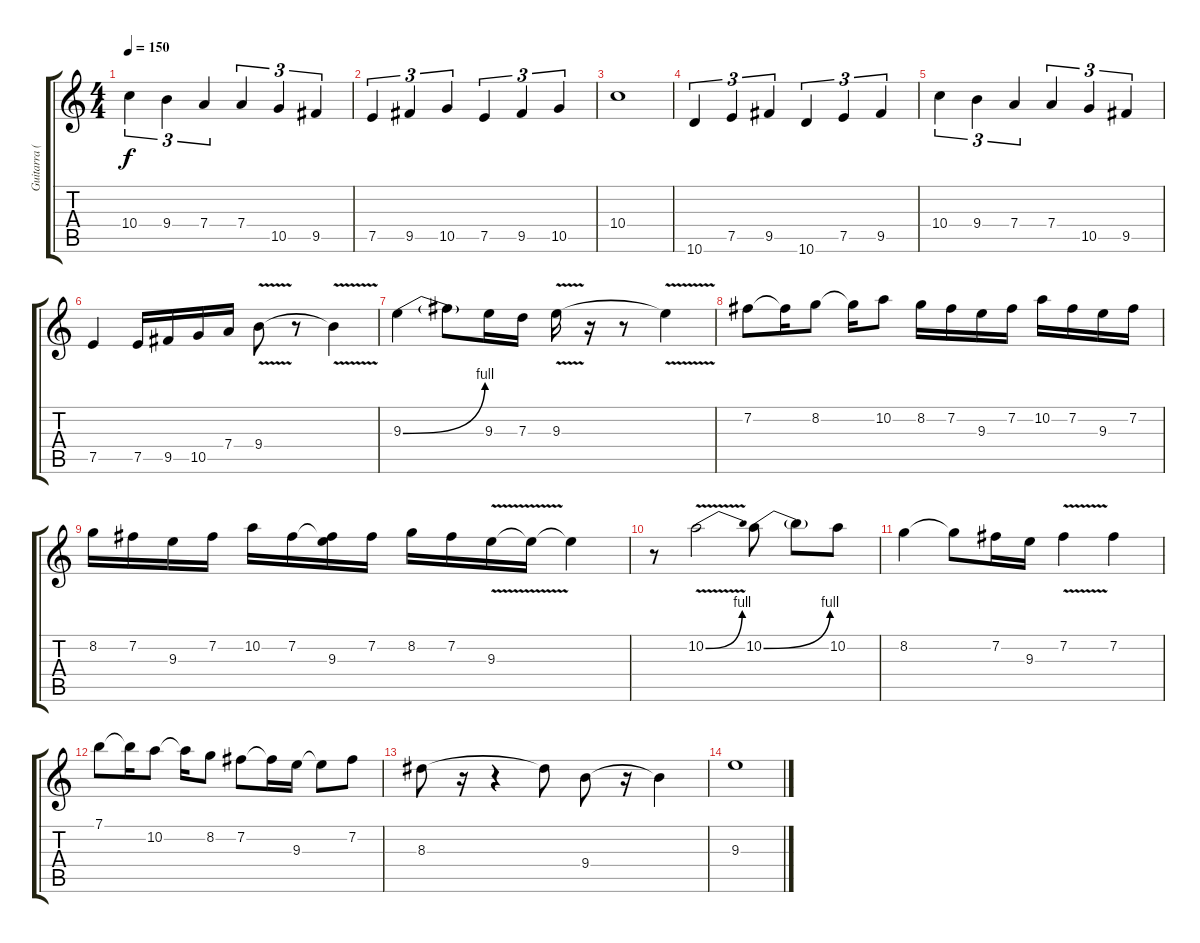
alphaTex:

\track ("Guitarra (solo)" "Guitarra (") {instrument overdrivenguitar}
\staff {score tabs}
\tuning (E4 B3 G3 D3 A2 E2) {hide}
\ts (4 4)
\tempo 150
\clef g2
\ks c
10.4.4{tu (3 2) dy f} 9.4.4{tu (3 2)} 7.4.4{tu (3 2)} 7.4.4{tu (3 2)} 10.5.4{tu (3 2)} 9.5.4{tu (3 2)} |
7.5.4{tu (3 2)} 9.5.4{tu (3 2)} 10.5.4{tu (3 2)} 7.5.4{tu (3 2)} 9.5.4{tu (3 2)} 10.5.4{tu (3 2)} |
10.4.1 |
10.6.4{tu (3 2)} 7.5.4{tu (3 2)} 9.5.4{tu (3 2)} 10.6.4{tu (3 2)} 7.5.4{tu (3 2)} 9.5.4{tu (3 2)} |
10.4.4{tu (3 2)} 9.4.4{tu (3 2)} 7.4.4{tu (3 2)} 7.4.4{tu (3 2)} 10.5.4{tu (3 2)} 9.5.4{tu (3 2)} |
7.5.4 7.5.16 9.5.16 10.5.16 7.4.16 9.4{v}.8 r.8 9.4{t}.4 |
9.3{be (bend 0 0 60 4)}.4 9.3{t}.8 9.3.16 7.3.16 9.3{v}.16 r.16 r.8 9.3{t}.4 |
7.2.8 7.2{t}.16 8.2.8 8.2{t}.16 10.2.8 8.2.16 7.2.16 9.3.16 7.2.16 10.2.16 7.2.16 9.3.16 7.2.16 |
8.2.16 7.2.16 9.3.16 7.2.16 10.2.16 7.2.16 (7.2{t} 9.3).16 7.2.16 8.2.16 7.2.16 9.3{v}.16 9.3{t}.16 9.3{t}.4 |
r.8 10.2{be (bend 0 0 60 4) v}.2 10.2{be (bend 0 0 60 4)}.8 10.2{t}.8 10.2.8 |
8.2.4 8.2{t}.8 7.2.16 9.3.16 7.2{v}.4 7.2.4 |
7.1.8 7.1{t}.16 10.2.8 10.2{t}.16 8.2.8 7.2.8 7.2{t}.16 9.3.16 9.3{t}.8 7.2.8 |
8.3.8 r.16 r.4 8.3{t}.8 9.4.8 r.16 9.4{t}.4 |
9.3.1
